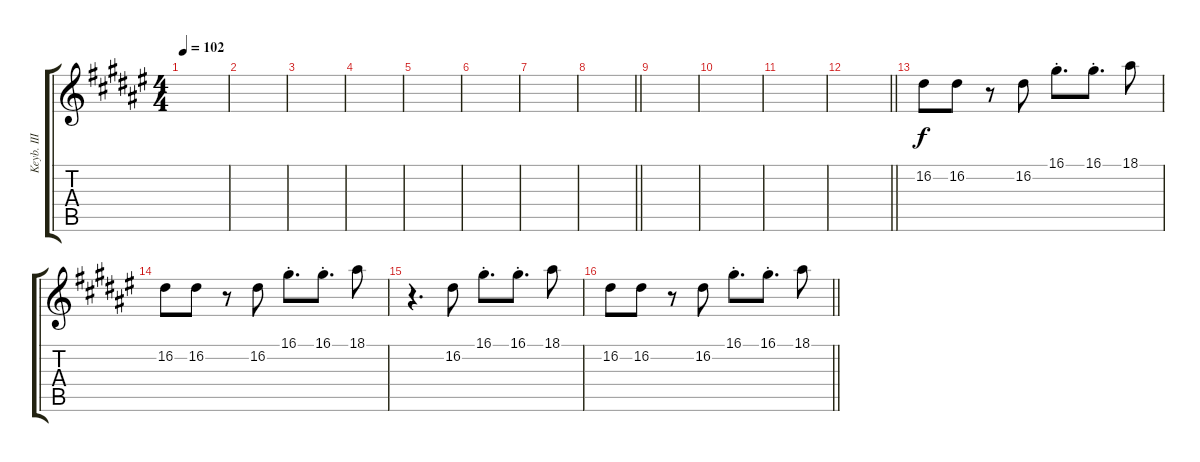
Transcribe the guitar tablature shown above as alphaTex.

\track ("Keyb. III" "Keyb. III") {instrument xylophone}
\staff {score tabs}
\tuning (E4 B3 G3 D3 A2 E2) {hide}
\ts (4 4)
\tempo 102
\clef g2
\ks d#minor
|
|
|
|
|
|
|
\barLineRight lightlight
|
|
|
|
\barLineRight lightlight
|
16.2.8{instrument xylophone} 16.2.8 r.8 16.2.8 16.1{st}.8{d} 16.1{st}.8{d} 18.1.8 |
16.2.8 16.2.8 r.8 16.2.8 16.1{st}.8{d} 16.1{st}.8{d} 18.1.8 |
r.4{d} 16.2.8 16.1{st}.8{d} 16.1{st}.8{d} 18.1.8 |
\barLineRight lightlight
16.2.8 16.2.8 r.8 16.2.8 16.1{st}.8{d} 16.1{st}.8{d} 18.1.8
